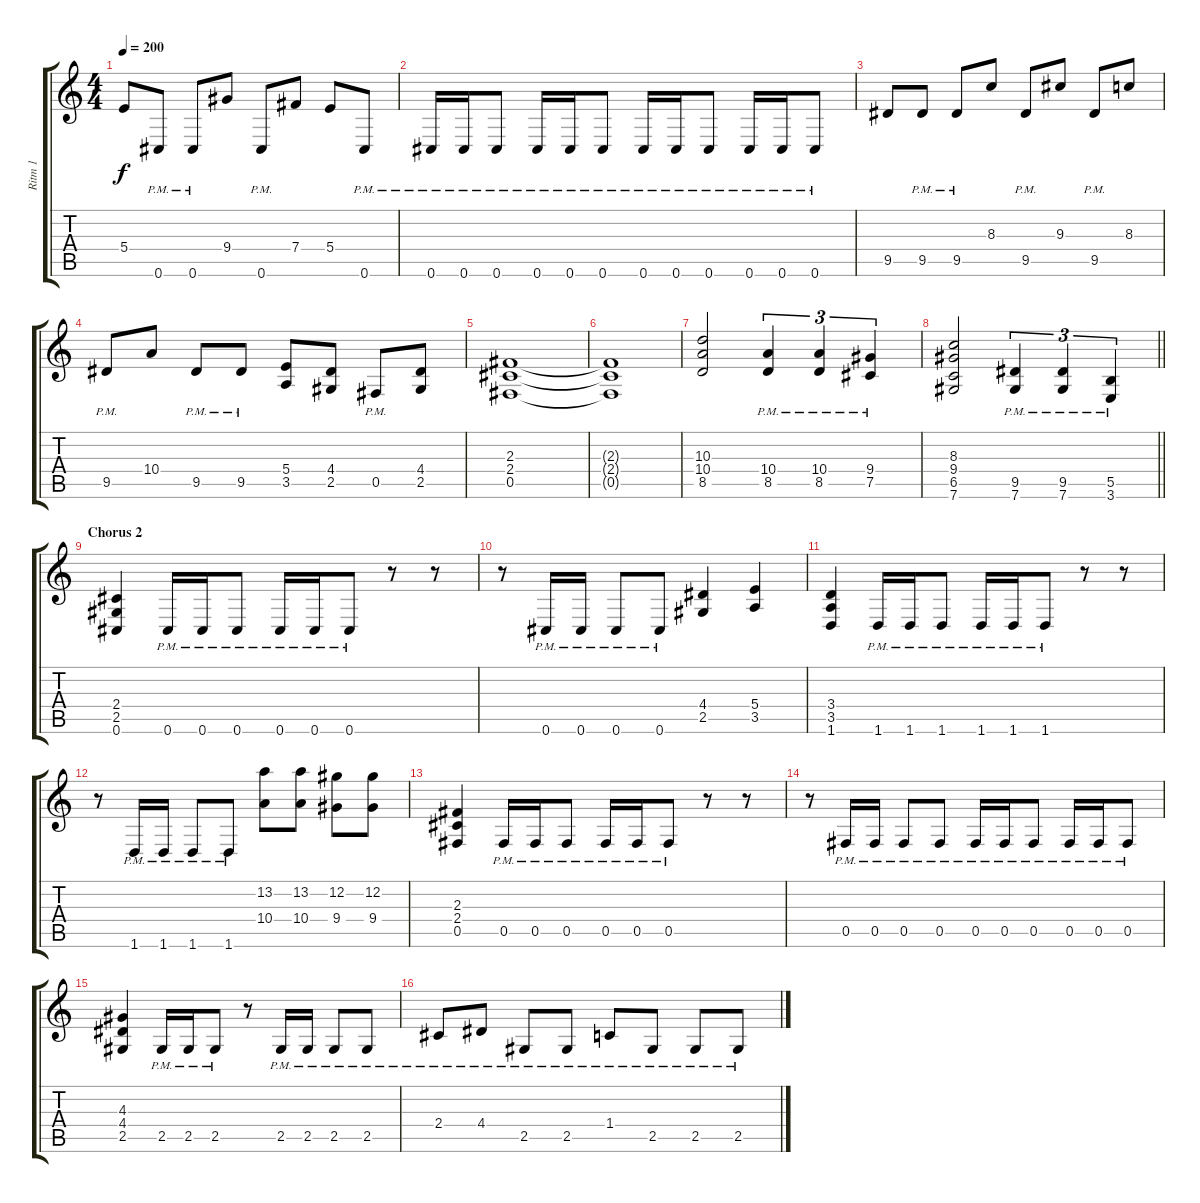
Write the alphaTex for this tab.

\track ("Ritm 1" "Ritm 1") {instrument distortionguitar}
\staff {score tabs}
\tuning (Db4 Ab3 E3 B2 Gb2 Db2) {hide}
\ts (4 4)
\tempo 200
\clef g2
\ks c
5.4.8{dy f} 0.6{pm}.8 0.6{pm}.8 9.4.8 0.6{pm}.8 7.4.8 5.4.8 0.6{pm}.8 |
0.6{pm}.16 0.6{pm}.16 0.6{pm}.8 0.6{pm}.16 0.6{pm}.16 0.6{pm}.8 0.6{pm}.16 0.6{pm}.16 0.6{pm}.8 0.6{pm}.16 0.6{pm}.16 0.6{pm}.8 |
9.5.8 9.5{pm}.8 9.5{pm}.8 8.3.8 9.5{pm}.8 9.3.8 9.5{pm}.8 8.3.8 |
9.5{pm}.8 10.4.8 9.5{pm}.8 9.5{pm}.8 (5.4 3.5).8 (4.4 2.5).8 0.5{pm}.8 (4.4 2.5).8 |
(2.3 2.4 0.5).1 |
(2.3{t} 2.4{t} 0.5{t}).1 |
(10.3 10.4 8.5).2 (10.4{pm} 8.5{pm}).4{tu (3 2)} (10.4{pm} 8.5{pm}).4{tu (3 2)} (9.4{pm} 7.5{pm}).4{tu (3 2)} |
\barLineRight lightlight
(8.3 9.4 6.5 7.6).2 (9.5{pm} 7.6{pm}).4{tu (3 2)} (9.5{pm} 7.6{pm}).4{tu (3 2)} (5.5{pm} 3.6{pm}).4{tu (3 2)} |
\section ("" "Chorus 2")
(2.4 2.5 0.6).4 0.6{pm}.16 0.6{pm}.16 0.6{pm}.8 0.6{pm}.16 0.6{pm}.16 0.6{pm}.8 r.8 r.8 |
r.8 0.6{pm}.16 0.6{pm}.16 0.6{pm}.8 0.6{pm}.8 (4.4 2.5).4 (5.4 3.5).4 |
(3.4 3.5 1.6).4 1.6{pm}.16 1.6{pm}.16 1.6{pm}.8 1.6{pm}.16 1.6{pm}.16 1.6{pm}.8 r.8 r.8 |
r.8 1.6{pm}.16 1.6{pm}.16 1.6{pm}.8 1.6{pm}.8 (13.2 10.4).8 (13.2 10.4).8 (12.2 9.4).8 (12.2 9.4).8 |
(2.3 2.4 0.5).4 0.5{pm}.16 0.5{pm}.16 0.5{pm}.8 0.5{pm}.16 0.5{pm}.16 0.5{pm}.8 r.8 r.8 |
r.8 0.5{pm}.16 0.5{pm}.16 0.5{pm}.8 0.5{pm}.8 0.5{pm}.16 0.5{pm}.16 0.5{pm}.8 0.5{pm}.16 0.5{pm}.16 0.5{pm}.8 |
(4.3 4.4 2.5).4 2.5{pm}.16 2.5{pm}.16 2.5{pm}.8 r.8 2.5{pm}.16 2.5{pm}.16 2.5{pm}.8 2.5{pm}.8 |
2.4{pm}.8 4.4{pm}.8 2.5{pm}.8 2.5{pm}.8 1.4{pm}.8 2.5{pm}.8 2.5{pm}.8 2.5{pm}.8
